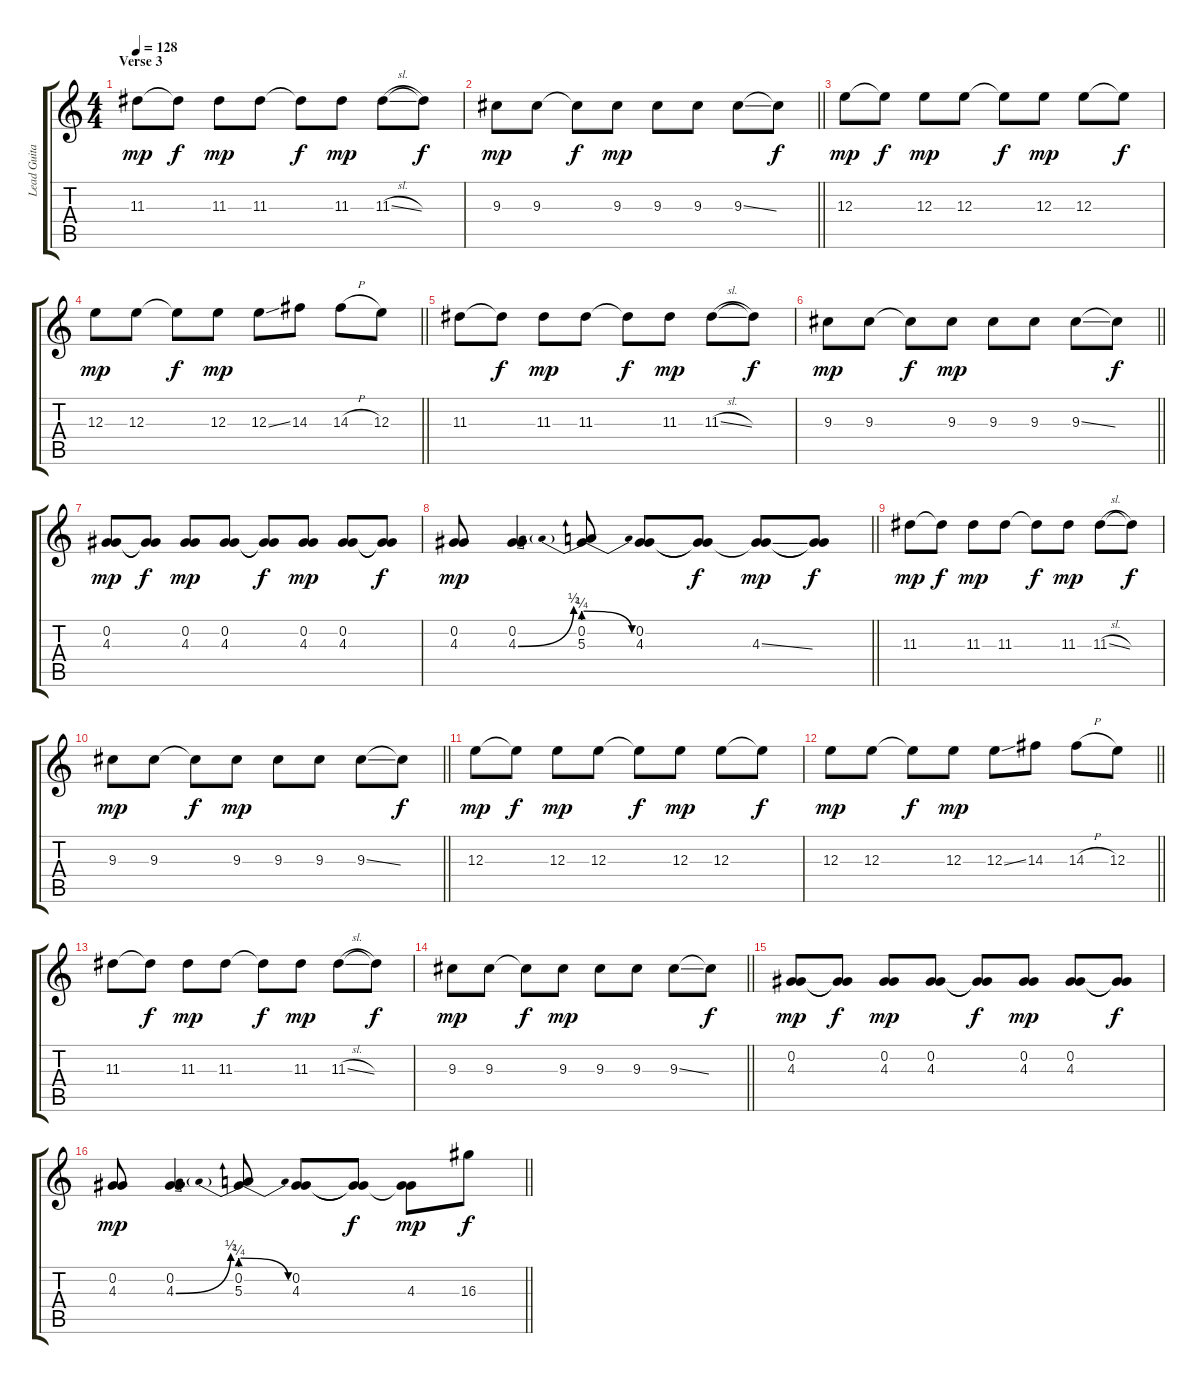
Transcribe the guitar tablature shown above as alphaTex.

\track ("Lead Guitar" "Lead Guita") {instrument electricguitarjazz}
\staff {score tabs}
\tuning (Db4 Ab3 E3 B2 Gb2 Db2) {hide}
\ts (4 4)
\section ("" "Verse 3")
\tempo 128
\clef g2
\ks c
11.3.8{dy mp} 11.3{t}.8{dy f} 11.3.8{dy mp} 11.3.8 11.3{t}.8{dy f} 11.3.8{dy mp} 11.3{sl}.8 11.3{t}.8{dy f} |
\barLineRight lightlight
9.3.8{dy mp} 9.3.8 9.3{t}.8{dy f} 9.3.8{dy mp} 9.3.8 9.3.8 9.3{ss}.8 9.3{t}.8{dy f} |
12.3.8{dy mp} 12.3{t}.8{dy f} 12.3.8{dy mp} 12.3.8 12.3{t}.8{dy f} 12.3.8{dy mp} 12.3.8 12.3{t}.8{dy f} |
\barLineRight lightlight
12.3.8{dy mp} 12.3.8 12.3{t}.8{dy f} 12.3.8{dy mp} 12.3{ss}.8 14.3.8 14.3{h}.8 12.3.8 |
11.3.8 11.3{t}.8{dy f} 11.3.8{dy mp} 11.3.8 11.3{t}.8{dy f} 11.3.8{dy mp} 11.3{sl}.8 11.3{t}.8{dy f} |
\barLineRight lightlight
9.3.8{dy mp} 9.3.8 9.3{t}.8{dy f} 9.3.8{dy mp} 9.3.8 9.3.8 9.3{ss}.8 9.3{t}.8{dy f} |
(0.2 4.3).8{dy mp} (0.2{t} 4.3{t}).8{dy f} (0.2 4.3).8{dy mp} (0.2 4.3).8 (0.2{t} 4.3{t}).8{dy f} (0.2 4.3).8{dy mp} (0.2 4.3).8 (0.2{t} 4.3{t}).8{dy f} |
\barLineRight lightlight
(0.2 4.3).8{dy mp} (0.2 4.3{be (bend 0 0 60 2)}).4 (0.2 5.3{be (prebendrelease 0 1 60 0)}).8 (0.2 4.3).8 (0.2{t} 4.3{t}).8{dy f} (0.2{t} 4.3{ss}).8{dy mp} (0.2{t} 4.3{t}).8{dy f} |
11.3.8{dy mp} 11.3{t}.8{dy f} 11.3.8{dy mp} 11.3.8 11.3{t}.8{dy f} 11.3.8{dy mp} 11.3{sl}.8 11.3{t}.8{dy f} |
\barLineRight lightlight
9.3.8{dy mp} 9.3.8 9.3{t}.8{dy f} 9.3.8{dy mp} 9.3.8 9.3.8 9.3{ss}.8 9.3{t}.8{dy f} |
12.3.8{dy mp} 12.3{t}.8{dy f} 12.3.8{dy mp} 12.3.8 12.3{t}.8{dy f} 12.3.8{dy mp} 12.3.8 12.3{t}.8{dy f} |
\barLineRight lightlight
12.3.8{dy mp} 12.3.8 12.3{t}.8{dy f} 12.3.8{dy mp} 12.3{ss}.8 14.3.8 14.3{h}.8 12.3.8 |
11.3.8 11.3{t}.8{dy f} 11.3.8{dy mp} 11.3.8 11.3{t}.8{dy f} 11.3.8{dy mp} 11.3{sl}.8 11.3{t}.8{dy f} |
\barLineRight lightlight
9.3.8{dy mp} 9.3.8 9.3{t}.8{dy f} 9.3.8{dy mp} 9.3.8 9.3.8 9.3{ss}.8 9.3{t}.8{dy f} |
(0.2 4.3).8{dy mp} (0.2{t} 4.3{t}).8{dy f} (0.2 4.3).8{dy mp} (0.2 4.3).8 (0.2{t} 4.3{t}).8{dy f} (0.2 4.3).8{dy mp} (0.2 4.3).8 (0.2{t} 4.3{t}).8{dy f} |
\barLineRight lightlight
(0.2 4.3).8{dy mp} (0.2 4.3{be (bend 0 0 60 2)}).4 (0.2 5.3{be (prebendrelease 0 1 60 0)}).8 (0.2 4.3).8 (0.2{t} 4.3{t}).8{dy f} (0.2{t} 4.3).8{dy mp} 16.3.8{dy f}
